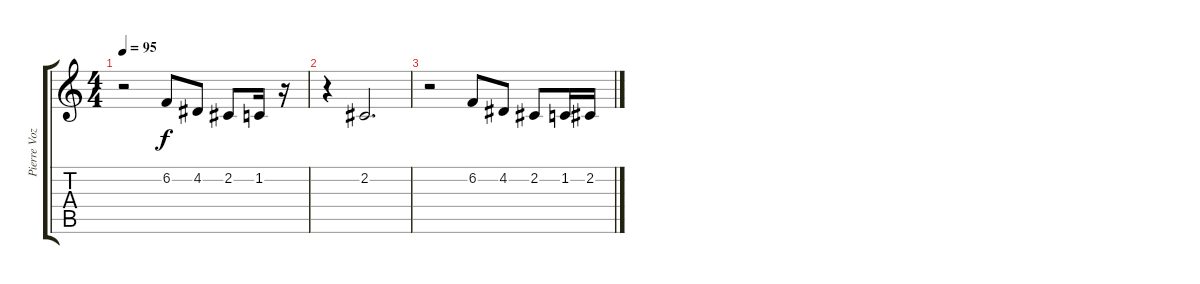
\track ("Pierre Voz" "Pierre Voz") {instrument clarinet}
\staff {score tabs}
\tuning (E4 B3 G3 D3 A2 E2) {hide}
\ts (4 4)
\tempo 95
\clef g2
\ks c
r.2{dy f} 6.2.8 4.2.8 2.2.8 1.2.16 r.16 |
r.4 2.2.2{d} |
r.2 6.2.8 4.2.8 2.2.8 1.2.16 2.2.16
